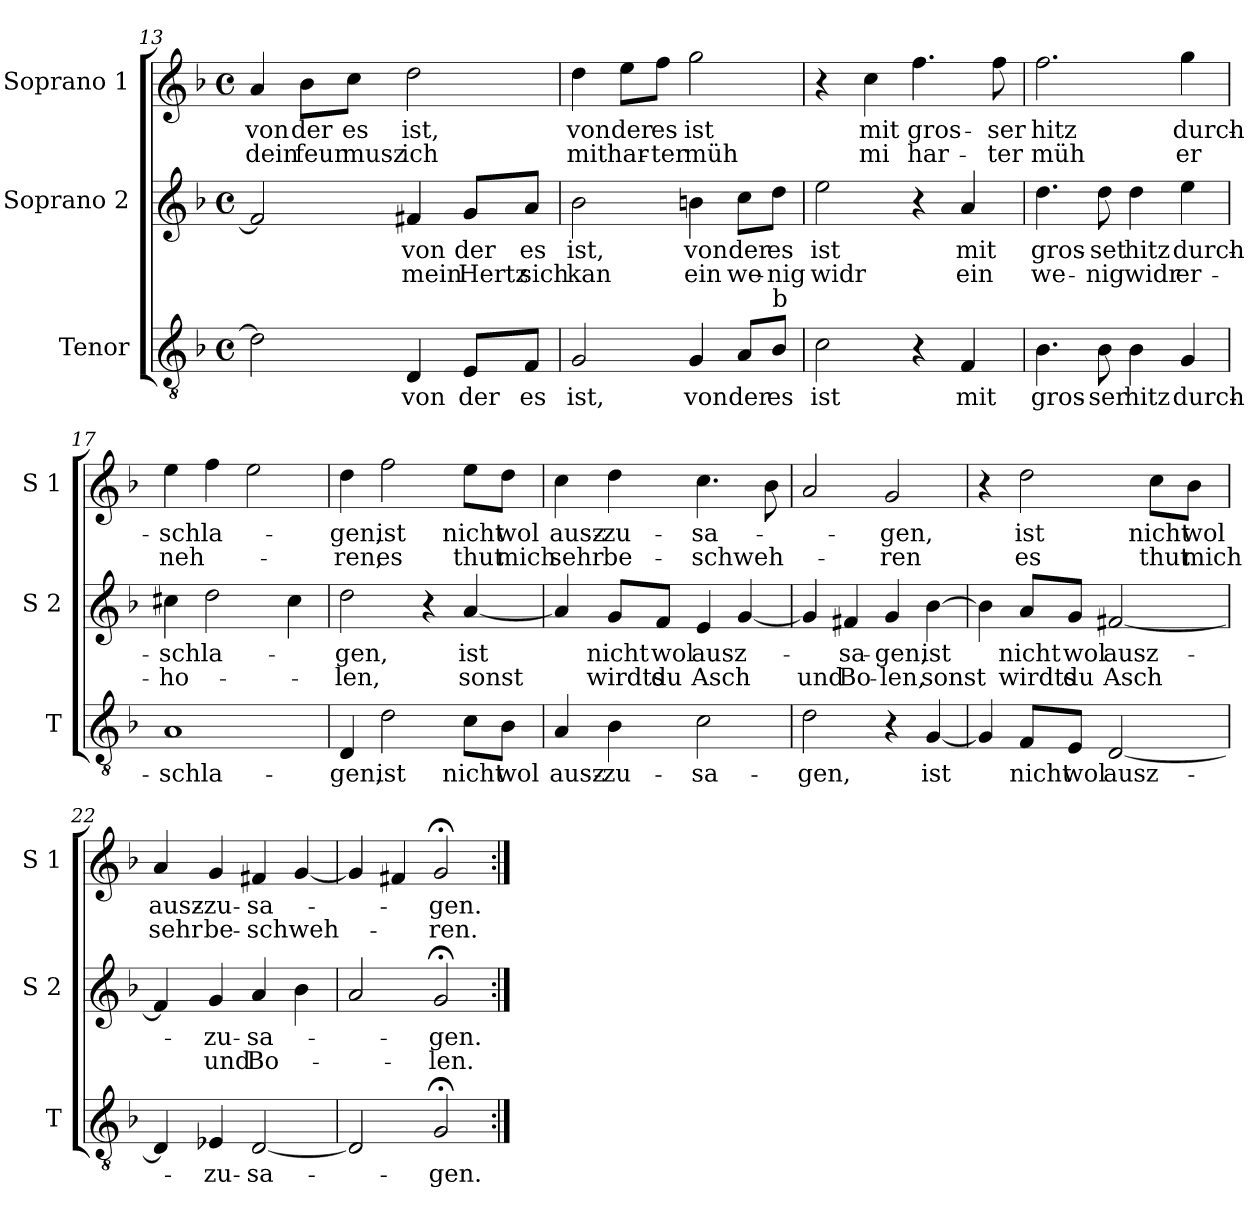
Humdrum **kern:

**kern	**text	**kern	**text	**text	**kern	**text	**text
*part3	*part3	*part2	*part2	*part2	*part1	*part1	*part1
*staff3	*staff3	*staff2	*staff2	*staff2	*staff1	*staff1	*staff1
*I"Tenor	*	*I"Soprano 2	*	*	*I"Soprano 1	*	*
*I'T	*	*I'S 2	*	*	*I'S 1	*	*
*clefGv2	*	*clefG2	*	*	*clefG2	*	*
*k[b-]	*	*k[b-]	*	*	*k[b-]	*	*
*F:	*	*F:	*	*	*F:	*	*
*M4/4	*	*M4/4	*	*	*M4/4	*	*
*met(c)	*	*met(c)	*	*	*met(c)	*	*
=13	=13	=13	=13	=13	=13	=13	=13
!	!	!	!	!	!	!LO:LY:b	!LO:LY:b
2d\]	.	2f#/]	.	.	4a/	von	dein
!	!	!	!	!	!	!LO:LY:b	!LO:LY:b
.	.	.	.	.	8b-\L	der	feur
!	!	!	!	!	!	!LO:LY:b	!LO:LY:b
.	.	.	.	.	8cc\J	es	musz
!	!LO:LY:b	!	!LO:LY:b	!LO:LY:b	!	!LO:LY:b	!LO:LY:b
4D/	von	4f#X/	von	mein	2dd\	ist,	ich
!	!LO:LY:b	!	!LO:LY:b	!LO:LY:b	!	!	!
8E/L	der	8g/L	der	Hertz	.	.	.
!	!LO:LY:b	!	!LO:LY:b	!LO:LY:b	!	!	!
8F/J	es	8a/J	es	sich	.	.	.
!!LO:LB:g=z
=14	=14	=14	=14	=14	=14	=14	=14
!	!LO:LY:b	!	!LO:LY:b	!LO:LY:b	!	!LO:LY:b	!LO:LY:b
2G/	ist,	2b-\	ist,	kan	4dd\	von	mit
!	!	!	!	!	!	!LO:LY:b	!LO:LY:b
.	.	.	.	.	8ee\L	der	har-
!	!	!	!	!	!	!LO:LY:b	!LO:LY:b
.	.	.	.	.	8ff\J	es	-ter
!	!LO:LY:b	!	!LO:LY:b	!LO:LY:b	!	!LO:LY:b	!LO:LY:b
4G/	von	4bn\	von	ein	2gg\	ist	müh
!	!LO:LY:b	!	!LO:LY:b	!LO:LY:b	!	!	!
8A/L	der	8cc\L	der	we-	.	.	.
!LO:TX:a:t=b	!	!	!	!	!	!	!
!	!LO:LY:b	!	!LO:LY:b	!LO:LY:b	!	!	!
8B-/J	es	8dd\J	es	-nig	.	.	.
=15	=15	=15	=15	=15	=15	=15	=15
!	!LO:LY:b	!	!LO:LY:b	!LO:LY:b	!	!	!
2c\	ist	2ee\	ist	widr	4r	.	.
!	!	!	!	!	!	!LO:LY:b	!LO:LY:b
.	.	.	.	.	4cc\	mit	mi
!	!	!	!	!	!	!LO:LY:b	!LO:LY:b
4r	.	4r	.	.	4.ff\	gros-	har-
!	!LO:LY:b	!	!LO:LY:b	!LO:LY:b	!	!	!
4F/	mit	4a/	mit	ein	.	.	.
!	!	!	!	!	!	!LO:LY:b	!LO:LY:b
.	.	.	.	.	8ff\	-ser	-ter
=16	=16	=16	=16	=16	=16	=16	=16
!	!LO:LY:b	!	!LO:LY:b	!LO:LY:b	!	!LO:LY:b	!LO:LY:b
4.B-\	gros-	4.dd\	gros-	we-	2.ff\	hitz	müh
!	!LO:LY:b	!	!LO:LY:b	!LO:LY:b	!	!	!
8B-\	-ser	8dd\	-set	-nig	.	.	.
!	!LO:LY:b	!	!LO:LY:b	!LO:LY:b	!	!	!
4B-\	hitz	4dd\	hitz	widr	.	.	.
!	!LO:LY:b	!	!LO:LY:b	!LO:LY:b	!	!LO:LY:b	!LO:LY:b
4G/	durch-	4ee\	durch-	er-	4gg\	durch-	er
=17	=17	=17	=17	=17	=17	=17	=17
!	!LO:LY:b	!	!LO:LY:b	!LO:LY:b	!	!LO:LY:b	!LO:LY:b
1A	-schla-	4cc#X\	-schla-	-ho-	4ee\	-schla-	neh-
.	.	2dd\	.	.	4ff\	.	.
.	.	.	.	.	2ee\	.	.
.	.	4cc#\	.	.	.	.	.
=18	=18	=18	=18	=18	=18	=18	=18
!	!LO:LY:b	!	!LO:LY:b	!LO:LY:b	!	!LO:LY:b	!LO:LY:b
4D/	-gen,	2dd\	-gen,	-len,	4dd\	-gen,	-ren,
!	!LO:LY:b	!	!	!	!	!LO:LY:b	!LO:LY:b
2d\	ist	.	.	.	2ff\	ist	es
.	.	4r	.	.	.	.	.
!	!LO:LY:b	!	!LO:LY:b	!LO:LY:b	!	!LO:LY:b	!LO:LY:b
8c\L	nicht	[4a/	ist	sonst	8ee\L	nicht	thut
!	!LO:LY:b	!	!	!	!	!LO:LY:b	!LO:LY:b
8B-\J	wol	.	.	.	8dd\J	wol	mich
!!LO:LB:g=z
=19	=19	=19	=19	=19	=19	=19	=19
!	!LO:LY:b	!	!	!	!	!LO:LY:b	!LO:LY:b
4A/	ausz-	4a/]	.	.	4cc\	ausz-	sehr
!	!LO:LY:b	!	!LO:LY:b	!LO:LY:b	!	!LO:LY:b	!LO:LY:b
4B-\	-zu-	8g/L	nicht	wirdts	4dd\	-zu-	be-
!	!	!	!LO:LY:b	!LO:LY:b	!	!	!
.	.	8f/J	wol	du	.	.	.
!	!LO:LY:b	!	!LO:LY:b	!LO:LY:b	!	!LO:LY:b	!LO:LY:b
2c\	-sa-	4e/	ausz-	Asch	4.cc\	-sa-	-schweh-
.	.	[4g/	.	.	.	.	.
.	.	.	.	.	8b-\	.	.
=20	=20	=20	=20	=20	=20	=20	=20
!	!LO:LY:b	!	!	!LO:LY:b	!	!	!
2d\	-gen,	4g/]	.	und	2a/	.	.
!	!	!	!LO:LY:b	!LO:LY:b	!	!	!
.	.	4f#X/	-sa-	Bo-	.	.	.
!	!	!	!LO:LY:b	!LO:LY:b	!	!LO:LY:b	!LO:LY:b
4r	.	4g/	-gen,	-len,	2g/	-gen,	-ren
!	!LO:LY:b	!	!LO:LY:b	!LO:LY:b	!	!	!
[4G/	ist	[4b-\	ist	sonst	.	.	.
=21	=21	=21	=21	=21	=21	=21	=21
4G/]	.	4b-\]	.	.	4r	.	.
!	!LO:LY:b	!	!LO:LY:b	!LO:LY:b	!	!LO:LY:b	!LO:LY:b
8F/L	nicht	8a/L	nicht	wirdts	2dd\	ist	es
!	!LO:LY:b	!	!LO:LY:b	!LO:LY:b	!	!	!
8E/J	wol	8g/J	wol	du	.	.	.
!	!LO:LY:b	!	!LO:LY:b	!LO:LY:b	!	!	!
[2D/	ausz-	[2f#X/	ausz-	Asch	.	.	.
!	!	!	!	!	!	!LO:LY:b	!LO:LY:b
.	.	.	.	.	8cc\L	nicht	thut
!	!	!	!	!	!	!LO:LY:b	!LO:LY:b
.	.	.	.	.	8b-\J	wol	mich
=22	=22	=22	=22	=22	=22	=22	=22
!	!	!	!	!	!	!LO:LY:b	!LO:LY:b
4D/]	.	4f#/]	.	.	4a/	ausz-	sehr
!	!LO:LY:b	!	!LO:LY:b	!LO:LY:b	!	!LO:LY:b	!LO:LY:b
4E-X/	-zu-	4g/	-zu-	und	4g/	-zu-	be-
!	!LO:LY:b	!	!LO:LY:b	!LO:LY:b	!	!LO:LY:b	!LO:LY:b
[2D/	-sa-	4a/	-sa-	Bo-	4f#X/	-sa-	-schweh-
.	.	4b-\	.	.	[4g/	.	.
=23	=23	=23	=23	=23	=23	=23	=23
2D/]	.	2a/	.	.	4g/]	.	.
.	.	.	.	.	4f#X/	.	.
!	!LO:LY:b	!	!LO:LY:b	!LO:LY:b	!	!LO:LY:b	!LO:LY:b
2G;</	-gen.	2g;</	-gen.	-len.	2g;</	-gen.	-ren.
=:|!	=:|!	=:|!	=:|!	=:|!	=:|!	=:|!	=:|!
*-	*-	*-	*-	*-	*-	*-	*-
